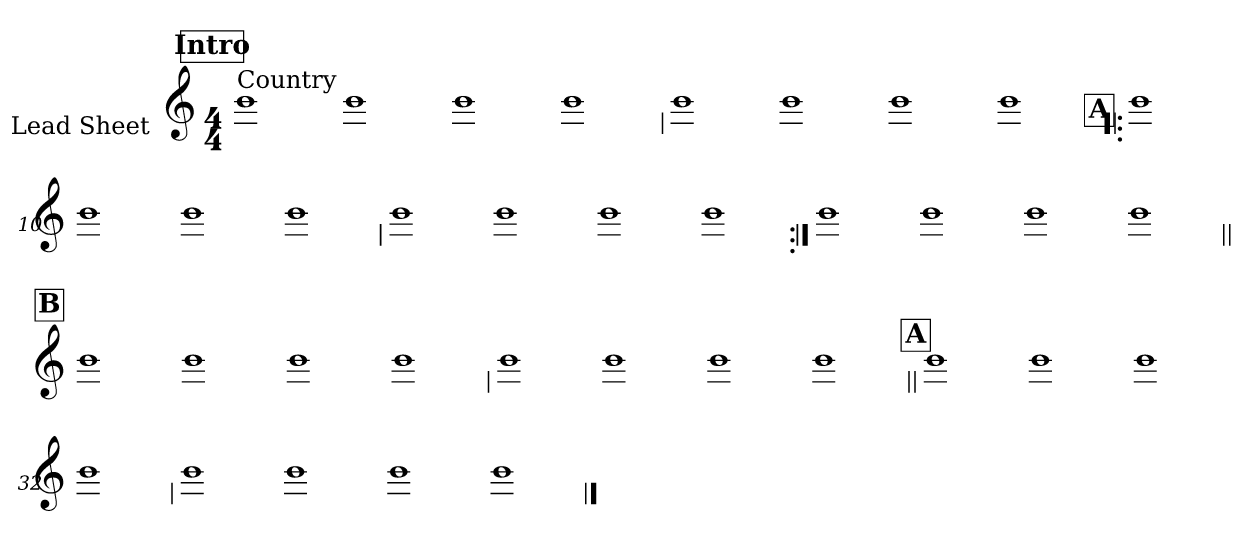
**kern
*part1
*staff1
*I"Lead Sheet
*stria0
*clefG2
*k[]
*C:
*M4/4
*MM180
!!LO:REH:place=s1:a:t=Intro
=1||
!LO:TX:a:t=Country
1b
=2-
1b
=3-
1b
=4-
1b
!!LO:LB:g=z
=5
1b
=6-
1b
=7-
1b
=8-
1b
!!LO:LB:g=z
!!LO:REH:place=s1:a:t=A
=9!|:
1b
=10-
1b
=11-
1b
=12-
1b
!!LO:LB:g=z
=13
1b
=14-
1b
=15-
1b
=16-
1b
!!LO:LB:g=z
=17:|!
1b
=18-
1b
=19-
1b
=20-
1b
!!LO:LB:g=z
!!LO:REH:place=s1:a:t=B
=21||
1b
=22-
1b
=23-
1b
=24-
1b
!!LO:LB:g=z
=25
1b
=26-
1b
=27-
1b
=28-
1b
!!LO:LB:g=z
!!LO:REH:place=s1:a:t=A
=29||
1b
=30-
1b
=31-
1b
=32-
1b
!!LO:LB:g=z
=33
1b
=34-
1b
=35-
1b
=36-
1b
==
*-
